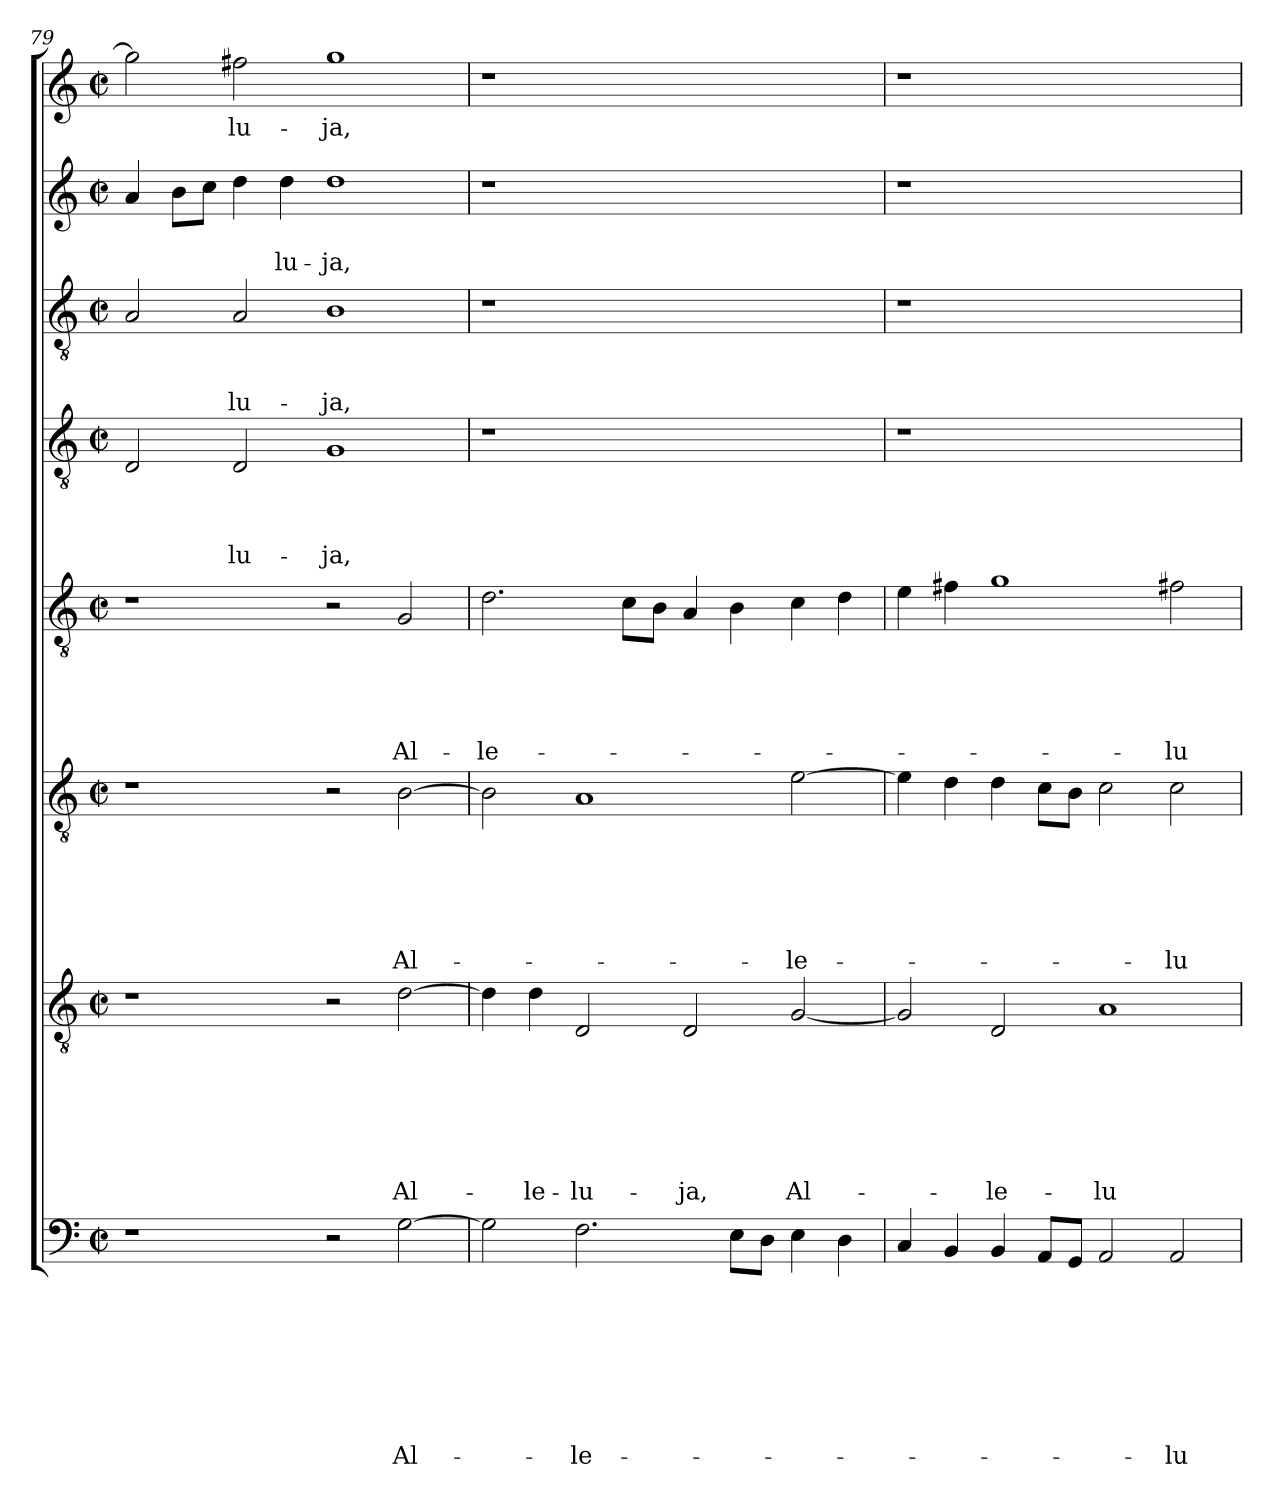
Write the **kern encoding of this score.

**kern	**text	**text	**text	**text	**text	**text	**text	**text	**kern	**text	**text	**text	**text	**text	**text	**text	**kern	**text	**text	**text	**text	**text	**text	**kern	**text	**text	**text	**text	**text	**kern	**text	**text	**text	**text	**kern	**text	**text	**text	**kern	**text	**text	**kern	**text
*part8	*part8	*part8	*part8	*part8	*part8	*part8	*part8	*part8	*part7	*part7	*part7	*part7	*part7	*part7	*part7	*part7	*part6	*part6	*part6	*part6	*part6	*part6	*part6	*part5	*part5	*part5	*part5	*part5	*part5	*part4	*part4	*part4	*part4	*part4	*part3	*part3	*part3	*part3	*part2	*part2	*part2	*part1	*part1
*staff8	*staff8	*staff8	*staff8	*staff8	*staff8	*staff8	*staff8	*staff8	*staff7	*staff7	*staff7	*staff7	*staff7	*staff7	*staff7	*staff7	*staff6	*staff6	*staff6	*staff6	*staff6	*staff6	*staff6	*staff5	*staff5	*staff5	*staff5	*staff5	*staff5	*staff4	*staff4	*staff4	*staff4	*staff4	*staff3	*staff3	*staff3	*staff3	*staff2	*staff2	*staff2	*staff1	*staff1
*clefF4	*	*	*	*	*	*	*	*	*clefGv2	*	*	*	*	*	*	*	*clefGv2	*	*	*	*	*	*	*clefGv2	*	*	*	*	*	*clefGv2	*	*	*	*	*clefGv2	*	*	*	*clefG2	*	*	*clefG2	*
*k[]	*	*	*	*	*	*	*	*	*k[]	*	*	*	*	*	*	*	*k[]	*	*	*	*	*	*	*k[]	*	*	*	*	*	*k[]	*	*	*	*	*k[]	*	*	*	*k[]	*	*	*k[]	*
*C:	*	*	*	*	*	*	*	*	*C:	*	*	*	*	*	*	*	*C:	*	*	*	*	*	*	*C:	*	*	*	*	*	*C:	*	*	*	*	*C:	*	*	*	*C:	*	*	*C:	*
*M2/2	*	*	*	*	*	*	*	*	*M2/2	*	*	*	*	*	*	*	*M2/2	*	*	*	*	*	*	*M2/2	*	*	*	*	*	*M2/2	*	*	*	*	*M2/2	*	*	*	*M2/2	*	*	*M2/2	*
*met(c|)	*	*	*	*	*	*	*	*	*met(c|)	*	*	*	*	*	*	*	*met(c|)	*	*	*	*	*	*	*met(c|)	*	*	*	*	*	*met(c|)	*	*	*	*	*met(c|)	*	*	*	*met(c|)	*	*	*met(c|)	*
=79	=79	=79	=79	=79	=79	=79	=79	=79	=79	=79	=79	=79	=79	=79	=79	=79	=79	=79	=79	=79	=79	=79	=79	=79	=79	=79	=79	=79	=79	=79	=79	=79	=79	=79	=79	=79	=79	=79	=79	=79	=79	=79	=79
1r	.	.	.	.	.	.	.	.	1r	.	.	.	.	.	.	.	1r	.	.	.	.	.	.	1r	.	.	.	.	.	2D/	.	.	.	.	2A/	.	.	.	4a/	.	.	2gg\]	.
.	.	.	.	.	.	.	.	.	.	.	.	.	.	.	.	.	.	.	.	.	.	.	.	.	.	.	.	.	.	.	.	.	.	.	.	.	.	.	8b\L	.	.	.	.
.	.	.	.	.	.	.	.	.	.	.	.	.	.	.	.	.	.	.	.	.	.	.	.	.	.	.	.	.	.	.	.	.	.	.	.	.	.	.	8cc\J	.	.	.	.
!	!	!	!	!	!	!	!	!	!	!	!	!	!	!	!	!	!	!	!	!	!	!	!	!	!	!	!	!	!	!	!	!	!	!LO:LY:b	!	!	!	!LO:LY:b	!	!	!	!	!LO:LY:b
.	.	.	.	.	.	.	.	.	.	.	.	.	.	.	.	.	.	.	.	.	.	.	.	.	.	.	.	.	.	2D/	.	.	.	-lu-	2A/	.	.	-lu-	4dd\	.	.	2ff#X\	-lu-
!	!	!	!	!	!	!	!	!	!	!	!	!	!	!	!	!	!	!	!	!	!	!	!	!	!	!	!	!	!	!	!	!	!	!	!	!	!	!	!	!	!LO:LY:b	!	!
.	.	.	.	.	.	.	.	.	.	.	.	.	.	.	.	.	.	.	.	.	.	.	.	.	.	.	.	.	.	.	.	.	.	.	.	.	.	.	4dd\	.	-lu-	.	.
!	!	!	!	!	!	!	!	!	!	!	!	!	!	!	!	!	!	!	!	!	!	!	!	!	!	!	!	!	!	!	!	!	!	!LO:LY:b	!	!	!	!LO:LY:b	!	!	!LO:LY:b	!	!LO:LY:b
2r	.	.	.	.	.	.	.	.	2r	.	.	.	.	.	.	.	2r	.	.	.	.	.	.	2r	.	.	.	.	.	1G	.	.	.	-ja,	1B	.	.	-ja,	1dd	.	-ja,	1gg	-ja,
!	!	!	!	!	!	!	!	!LO:LY:b	!	!	!	!	!	!	!	!LO:LY:b	!	!	!	!	!	!	!LO:LY:b	!	!	!	!	!	!LO:LY:b	!	!	!	!	!	!	!	!	!	!	!	!	!	!
[2G\	.	.	.	.	.	.	.	Al-	[2d\	.	.	.	.	.	.	Al-	[2B\	.	.	.	.	.	Al-	2G/	.	.	.	.	Al-	.	.	.	.	.	.	.	.	.	.	.	.	.	.
!!LO:PB:g=z
=80	=80	=80	=80	=80	=80	=80	=80	=80	=80	=80	=80	=80	=80	=80	=80	=80	=80	=80	=80	=80	=80	=80	=80	=80	=80	=80	=80	=80	=80	=80	=80	=80	=80	=80	=80	=80	=80	=80	=80	=80	=80	=80	=80
!	!	!	!	!	!	!	!	!	!	!	!	!	!	!	!	!	!	!	!	!	!	!	!	!	!	!	!	!	!LO:LY:b	!	!	!	!	!	!	!	!	!	!	!	!	!	!
2G\]	.	.	.	.	.	.	.	.	4d\]	.	.	.	.	.	.	.	2B\]	.	.	.	.	.	.	2.d\	.	.	.	.	-le-	1r	.	.	.	.	1r	.	.	.	1r	.	.	1r	.
!	!	!	!	!	!	!	!	!	!	!	!	!	!	!	!	!LO:LY:b	!	!	!	!	!	!	!	!	!	!	!	!	!	!	!	!	!	!	!	!	!	!	!	!	!	!	!
.	.	.	.	.	.	.	.	.	4d\	.	.	.	.	.	.	-le-	.	.	.	.	.	.	.	.	.	.	.	.	.	.	.	.	.	.	.	.	.	.	.	.	.	.	.
!	!	!	!	!	!	!	!	!LO:LY:b	!	!	!	!	!	!	!	!LO:LY:b	!	!	!	!	!	!	!	!	!	!	!	!	!	!	!	!	!	!	!	!	!	!	!	!	!	!	!
2.F\	.	.	.	.	.	.	.	-le-	2D/	.	.	.	.	.	.	-lu-	1A	.	.	.	.	.	.	.	.	.	.	.	.	.	.	.	.	.	.	.	.	.	.	.	.	.	.
.	.	.	.	.	.	.	.	.	.	.	.	.	.	.	.	.	.	.	.	.	.	.	.	8c\L	.	.	.	.	.	.	.	.	.	.	.	.	.	.	.	.	.	.	.
.	.	.	.	.	.	.	.	.	.	.	.	.	.	.	.	.	.	.	.	.	.	.	.	8B\J	.	.	.	.	.	.	.	.	.	.	.	.	.	.	.	.	.	.	.
!	!	!	!	!	!	!	!	!	!	!	!	!	!	!	!	!LO:LY:b	!	!	!	!	!	!	!	!	!	!	!	!	!	!	!	!	!	!	!	!	!	!	!	!	!	!	!
.	.	.	.	.	.	.	.	.	2D/	.	.	.	.	.	.	-ja,	.	.	.	.	.	.	.	4A/	.	.	.	.	.	1ryy	.	.	.	.	1ryy	.	.	.	1ryy	.	.	1ryy	.
8E\L	.	.	.	.	.	.	.	.	.	.	.	.	.	.	.	.	.	.	.	.	.	.	.	4B\	.	.	.	.	.	.	.	.	.	.	.	.	.	.	.	.	.	.	.
8D\J	.	.	.	.	.	.	.	.	.	.	.	.	.	.	.	.	.	.	.	.	.	.	.	.	.	.	.	.	.	.	.	.	.	.	.	.	.	.	.	.	.	.	.
!	!	!	!	!	!	!	!	!	!	!	!	!	!	!	!	!LO:LY:b	!	!	!	!	!	!	!LO:LY:b	!	!	!	!	!	!	!	!	!	!	!	!	!	!	!	!	!	!	!	!
4E\	.	.	.	.	.	.	.	.	[2G/	.	.	.	.	.	.	Al-	[2e\	.	.	.	.	.	-le-	4c\	.	.	.	.	.	.	.	.	.	.	.	.	.	.	.	.	.	.	.
4D\	.	.	.	.	.	.	.	.	.	.	.	.	.	.	.	.	.	.	.	.	.	.	.	4d\	.	.	.	.	.	.	.	.	.	.	.	.	.	.	.	.	.	.	.
=81	=81	=81	=81	=81	=81	=81	=81	=81	=81	=81	=81	=81	=81	=81	=81	=81	=81	=81	=81	=81	=81	=81	=81	=81	=81	=81	=81	=81	=81	=81	=81	=81	=81	=81	=81	=81	=81	=81	=81	=81	=81	=81	=81
4C/	.	.	.	.	.	.	.	.	2G/]	.	.	.	.	.	.	.	4e\]	.	.	.	.	.	.	4e\	.	.	.	.	.	1r	.	.	.	.	1r	.	.	.	1r	.	.	1r	.
4BB/	.	.	.	.	.	.	.	.	.	.	.	.	.	.	.	.	4d\	.	.	.	.	.	.	4f#\	.	.	.	.	.	.	.	.	.	.	.	.	.	.	.	.	.	.	.
!	!	!	!	!	!	!	!	!	!	!	!	!	!	!	!	!LO:LY:b	!	!	!	!	!	!	!	!	!	!	!	!	!	!	!	!	!	!	!	!	!	!	!	!	!	!	!
4BB/	.	.	.	.	.	.	.	.	2D/	.	.	.	.	.	.	-le-	4d\	.	.	.	.	.	.	1g	.	.	.	.	.	.	.	.	.	.	.	.	.	.	.	.	.	.	.
8AA/L	.	.	.	.	.	.	.	.	.	.	.	.	.	.	.	.	8c\L	.	.	.	.	.	.	.	.	.	.	.	.	.	.	.	.	.	.	.	.	.	.	.	.	.	.
8GG/J	.	.	.	.	.	.	.	.	.	.	.	.	.	.	.	.	8B\J	.	.	.	.	.	.	.	.	.	.	.	.	.	.	.	.	.	.	.	.	.	.	.	.	.	.
!	!	!	!	!	!	!	!	!	!	!	!	!	!	!	!	!LO:LY:b	!	!	!	!	!	!	!	!	!	!	!	!	!	!	!	!	!	!	!	!	!	!	!	!	!	!	!
2AA/	.	.	.	.	.	.	.	.	1A	.	.	.	.	.	.	-lu-	2c\	.	.	.	.	.	.	.	.	.	.	.	.	1ryy	.	.	.	.	1ryy	.	.	.	1ryy	.	.	1ryy	.
!	!	!	!	!	!	!	!	!LO:LY:b	!	!	!	!	!	!	!	!	!	!	!	!	!	!	!LO:LY:b	!	!	!	!	!	!LO:LY:b	!	!	!	!	!	!	!	!	!	!	!	!	!	!
2AA/	.	.	.	.	.	.	.	-lu-	.	.	.	.	.	.	.	.	2c\	.	.	.	.	.	-lu-	2f#X\	.	.	.	.	-lu-	.	.	.	.	.	.	.	.	.	.	.	.	.	.
=	=	=	=	=	=	=	=	=	=	=	=	=	=	=	=	=	=	=	=	=	=	=	=	=	=	=	=	=	=	=	=	=	=	=	=	=	=	=	=	=	=	=	=
*-	*-	*-	*-	*-	*-	*-	*-	*-	*-	*-	*-	*-	*-	*-	*-	*-	*-	*-	*-	*-	*-	*-	*-	*-	*-	*-	*-	*-	*-	*-	*-	*-	*-	*-	*-	*-	*-	*-	*-	*-	*-	*-	*-
